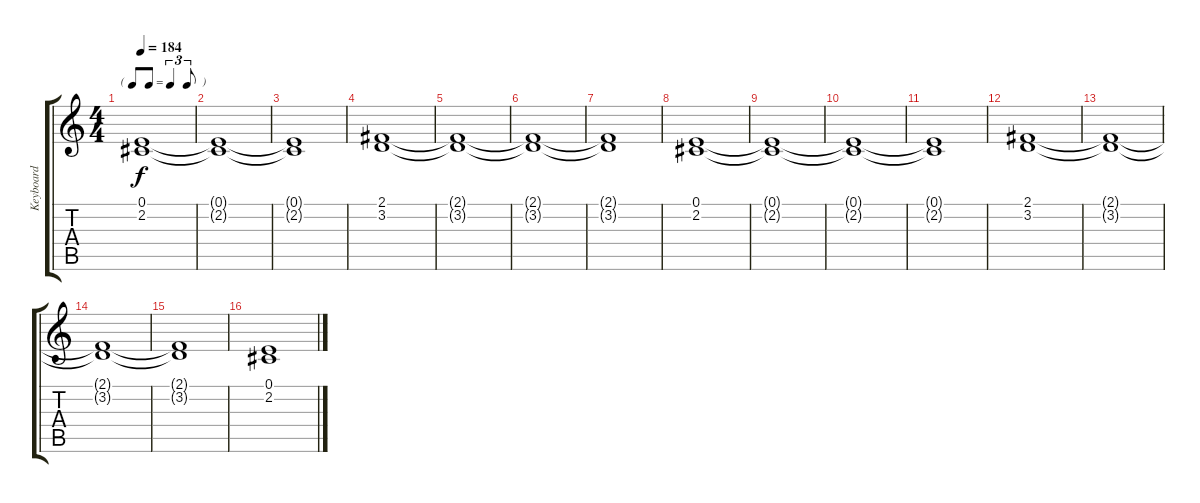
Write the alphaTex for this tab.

\track ("Keyboard" "Keyboard") {instrument drawbarorgan}
\staff {score tabs}
\tuning (E4 B3 G3 D3 A2 E2) {hide}
\ts (4 4)
\tf triplet8th
\tempo 184
\clef g2
\ks c
(0.1{t} 2.2{t}).1{dy f} |
(0.1{t} 2.2{t}).1 |
(0.1{t} 2.2{t}).1 |
\section ("" "")
(2.1 3.2).1 |
(2.1{t} 3.2{t}).1 |
(2.1{t} 3.2{t}).1 |
(2.1{t} 3.2{t}).1 |
(0.1 2.2).1 |
(0.1{t} 2.2{t}).1 |
(0.1{t} 2.2{t}).1 |
(0.1{t} 2.2{t}).1 |
\section ("" "")
(2.1 3.2).1 |
(2.1{t} 3.2{t}).1 |
(2.1{t} 3.2{t}).1 |
(2.1{t} 3.2{t}).1 |
(0.1 2.2).1
